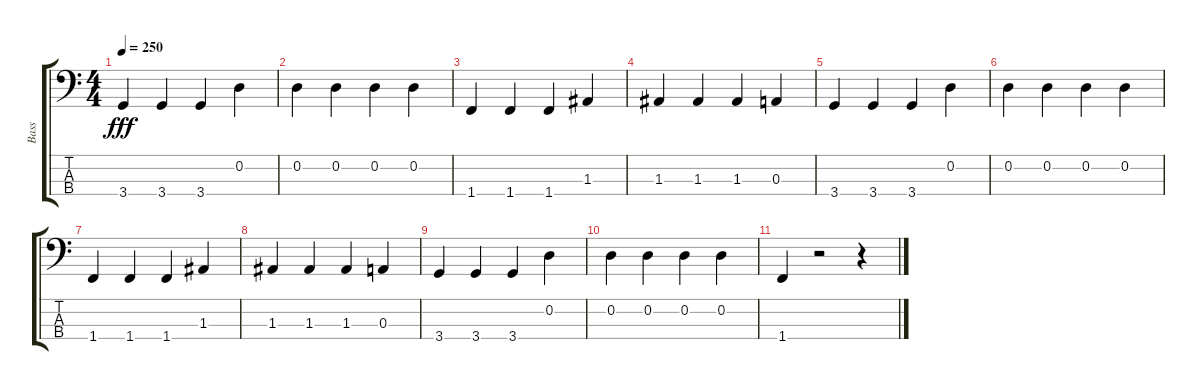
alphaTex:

\track ("Bass" "Bass") {instrument electricbassfinger}
\staff {score tabs}
\tuning (G2 D2 A1 E1) {hide}
\ts (4 4)
\tempo 250
\clef f4
\ks c
3.4.4{dy fff} 3.4.4 3.4.4 0.2.4 |
0.2.4 0.2.4 0.2.4 0.2.4 |
1.4.4 1.4.4 1.4.4 1.3.4 |
1.3.4 1.3.4 1.3.4 0.3.4 |
3.4.4 3.4.4 3.4.4 0.2.4 |
0.2.4 0.2.4 0.2.4 0.2.4 |
1.4.4 1.4.4 1.4.4 1.3.4 |
1.3.4 1.3.4 1.3.4 0.3.4 |
3.4.4 3.4.4 3.4.4 0.2.4 |
0.2.4 0.2.4 0.2.4 0.2.4 |
1.4.4 r.2 r.4
